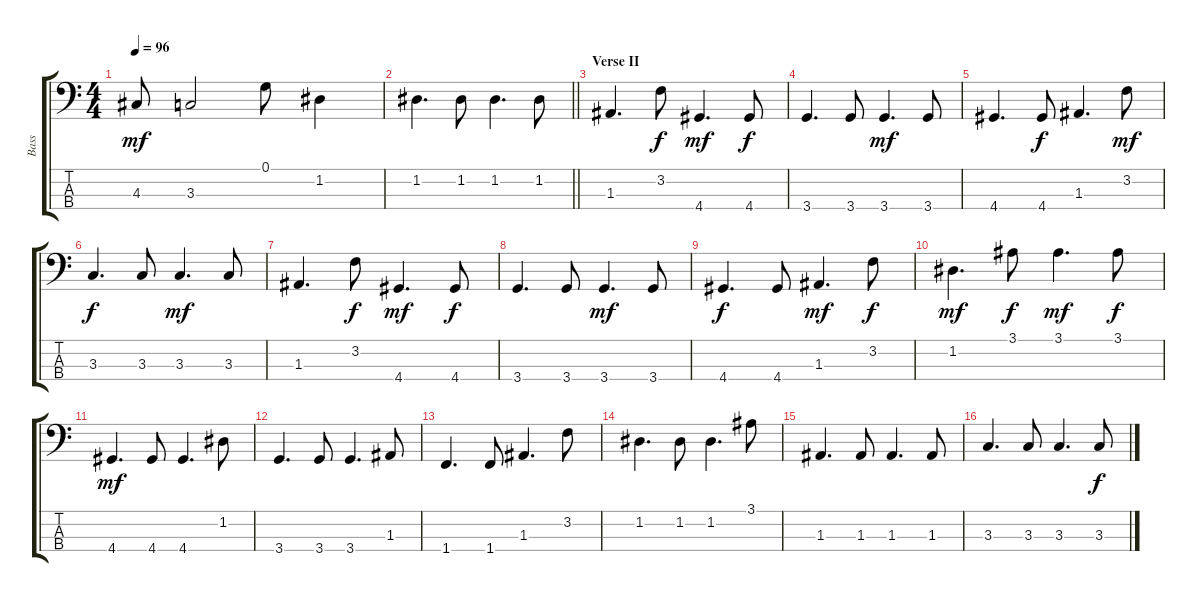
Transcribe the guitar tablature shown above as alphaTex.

\track ("Bass    " "Bass    ") {instrument electricbassfinger}
\staff {score tabs}
\tuning (G2 D2 A1 E1) {hide}
\ts (4 4)
\tempo 96
\clef f4
\ks c
4.3.8{dy mf} 3.3.2 0.1.8 1.2.4 |
\barLineRight lightlight
1.2.4{d} 1.2.8 1.2.4{d} 1.2.8 |
\section ("" "Verse II")
1.3.4{d} 3.2.8{dy f} 4.4.4{d dy mf} 4.4.8{dy f} |
3.4.4{d} 3.4.8 3.4.4{d dy mf} 3.4.8 |
4.4.4{d} 4.4.8{dy f} 1.3.4{d} 3.2.8{dy mf} |
3.3.4{d dy f} 3.3.8 3.3.4{d dy mf} 3.3.8 |
1.3.4{d} 3.2.8{dy f} 4.4.4{d dy mf} 4.4.8{dy f} |
3.4.4{d} 3.4.8 3.4.4{d dy mf} 3.4.8 |
4.4.4{d dy f} 4.4.8 1.3.4{d dy mf} 3.2.8{dy f} |
1.2.4{d dy mf} 3.1.8{dy f} 3.1.4{d dy mf} 3.1.8{dy f} |
4.4.4{d dy mf} 4.4.8 4.4.4{d} 1.2.8 |
3.4.4{d} 3.4.8 3.4.4{d} 1.3.8 |
1.4.4{d} 1.4.8 1.3.4{d} 3.2.8 |
1.2.4{d} 1.2.8 1.2.4{d} 3.1.8 |
1.3.4{d} 1.3.8 1.3.4{d} 1.3.8 |
3.3.4{d} 3.3.8 3.3.4{d} 3.3.8{dy f}
